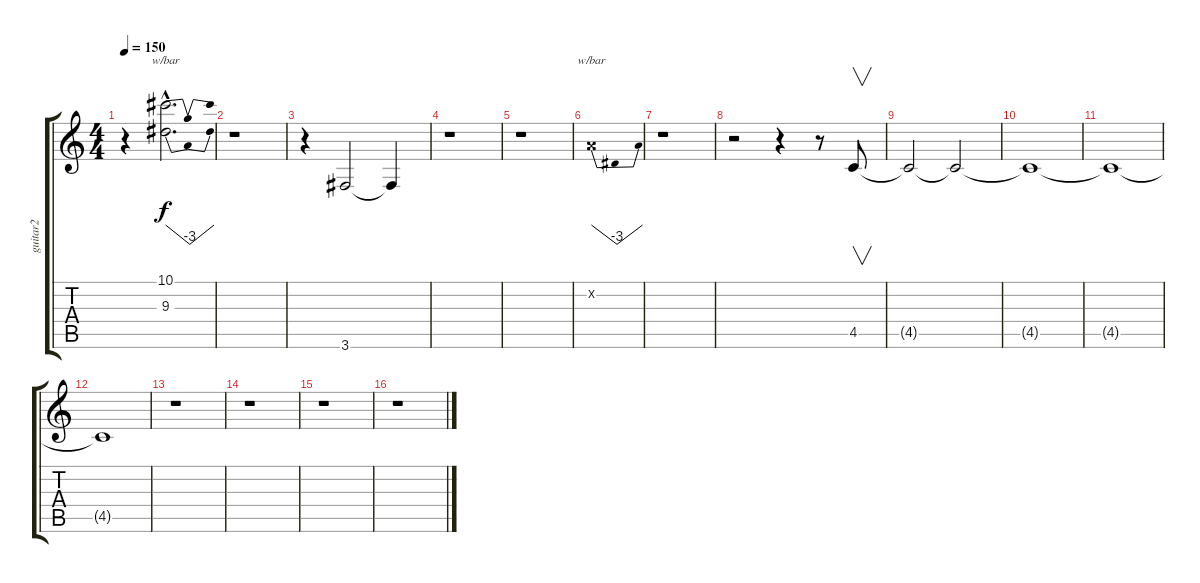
\track ("guitar2" "guitar2") {instrument distortionguitar}
\staff {score tabs}
\tuning (Eb4 Bb3 Gb3 Db3 Ab2 Eb2) {hide}
\ts (4 4)
\tempo 150
\clef g2
\ks c
r.4{dy f instrument distortionguitar} (10.1{hac} 9.3{hac}).2{d tbe (dip default 0 0 30 -12 60 0)} |
r.1 |
r.4 3.6.2 3.6{t}.4 |
r.1 |
r.1 |
-1.2{x}.1{tbe (dip default 0 0 30 -12 60 0)} |
r.1 |
r.2 r.4 r.8 4.5.8{v} |
4.5{t}.2 4.5{t}.2 |
4.5{t}.1 |
4.5{t}.1 |
4.5{t}.1 |
r.1 |
r.1 |
r.1 |
r.1
